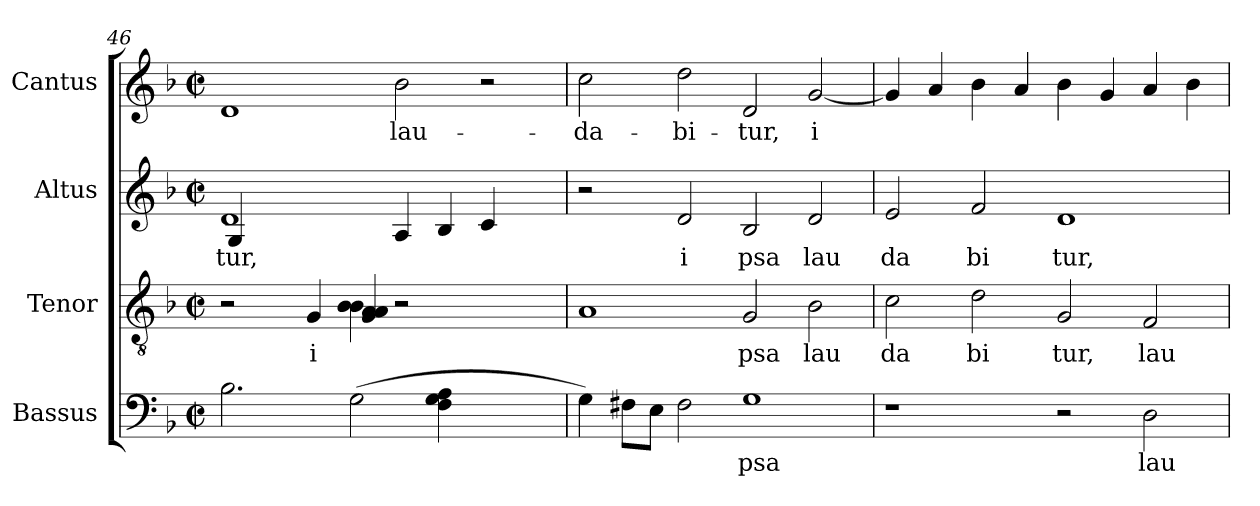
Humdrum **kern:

**kern	**text	**kern	**text	**kern	**text	**kern	**text
*part4	*part4	*part3	*part3	*part2	*part2	*part1	*part1
*staff4	*staff4	*staff3	*staff3	*staff2	*staff2	*staff1	*staff1
*I"Bassus	*	*I"Tenor	*	*I"Altus	*	*I"Cantus	*
*clefF4	*	*clefGv2	*	*clefG2	*	*clefG2	*
*k[b-]	*	*k[b-]	*	*k[b-]	*	*k[b-]	*
*F:	*	*F:	*	*F:	*	*F:	*
*M2/2	*	*M2/2	*	*M2/2	*	*M2/2	*
*met(c|)	*	*met(c|)	*	*met(c|)	*	*met(c|)	*
=46	=46	=46	=46	=46	=46	=46	=46
*	*	*^	*	*^	*	*	*
!	!	!	!	!	!	!	!LO:LY:b:cj	!	!
2.B-\	.	2r	2.ryy	.	1d	4G/	-tur,	1d	.
.	.	.	.	.	.	4ryy	.	.	.
!	!	!	!	!LO:LY:b:cj	!	!	!	!	!
.	.	4G/	.	i	.	1.ryy	.	.	.
!	!	!	!	!LO:LY:b:cj	!	!	!	!	!
(>2G\	.	4B-\ 4B-\	4A/ 4A/ 4G/	.	.	.	.	.	.
!	!	!	!	!	!	!	!LO:LY:b:cj	!	!LO:LY:b:cj
.	.	2r	2ryy	.	4A/	.	.	2b-\	-lau-
!	!LO:LY:b:cj	!	!	!	!	!	!LO:LY:b:cj	!	!
4A\ 4G\ 4F\	-	.	.	.	4B-/	.	.	.	.
!	!	!	!	!	!	!	!LO:LY:b:cj	!	!
2ryy	.	2ryy	2ryy	.	4c/	.	.	2r	.
.	.	.	.	.	4ryy	.	.	.	.
*	*	*v	*v	*	*	*	*	*	*
*	*	*	*	*v	*v	*	*	*
!!LO:PB:g=z
=47	=47	=47	=47	=47	=47	=47	=47
!	!LO:LY:b:cj	!	!LO:LY:b:cj	!	!	!	!LO:LY:b:cj
4G\)	--	1A	.	2r	.	2cc\	-da-
!	!LO:LY:b:cj	!	!	!	!	!	!
8F#\L	--	.	.	.	.	.	.
!	!LO:LY:b:cj	!	!	!	!	!	!
8E\J	--	.	.	.	.	.	.
!	!LO:LY:b:cj	!	!	!	!LO:LY:b:cj	!	!LO:LY:b:cj
2F#\	--	.	.	2d/	i	2dd\	-bi-
!	!LO:LY:b:cj	!	!LO:LY:b:cj	!	!LO:LY:b:cj	!	!LO:LY:b:cj
1G	-psa	2G/	psa	2B-/	psa	2d/	-tur,
!	!	!	!LO:LY:b:cj	!	!LO:LY:b:cj	!	!LO:LY:b:cj
.	.	2B-\	lau	2d/	lau	[<2g/	i-
=48	=48	=48	=48	=48	=48	=48	=48
!	!	!	!LO:LY:b:cj	!	!LO:LY:b:cj	!	!LO:LY:b:cj
1r	.	2c\	da	2e/	da	4g/]	--
!	!	!	!	!	!	!	!LO:LY:b:cj
.	.	.	.	.	.	4a/	--
!	!	!	!LO:LY:b:cj	!	!LO:LY:b:cj	!	!LO:LY:b:cj
.	.	2d\	bi	2f/	bi	4b-\	--
!	!	!	!	!	!	!	!LO:LY:b:cj
.	.	.	.	.	.	4a/	--
!	!	!	!LO:LY:b:cj	!	!LO:LY:b:cj	!	!LO:LY:b:cj
2r	.	2G/	tur,	1d	tur,	4b-\	--
!	!	!	!	!	!	!	!LO:LY:b:cj
.	.	.	.	.	.	4g/	--
!	!LO:LY:b:cj	!	!LO:LY:b:cj	!	!	!	!LO:LY:b:cj
2D\	lau	2F/	lau	.	.	4a/	--
!	!	!	!	!	!	!	!LO:LY:b:cj
.	.	.	.	.	.	4b-\	--
=	=	=	=	=	=	=	=
*-	*-	*-	*-	*-	*-	*-	*-
